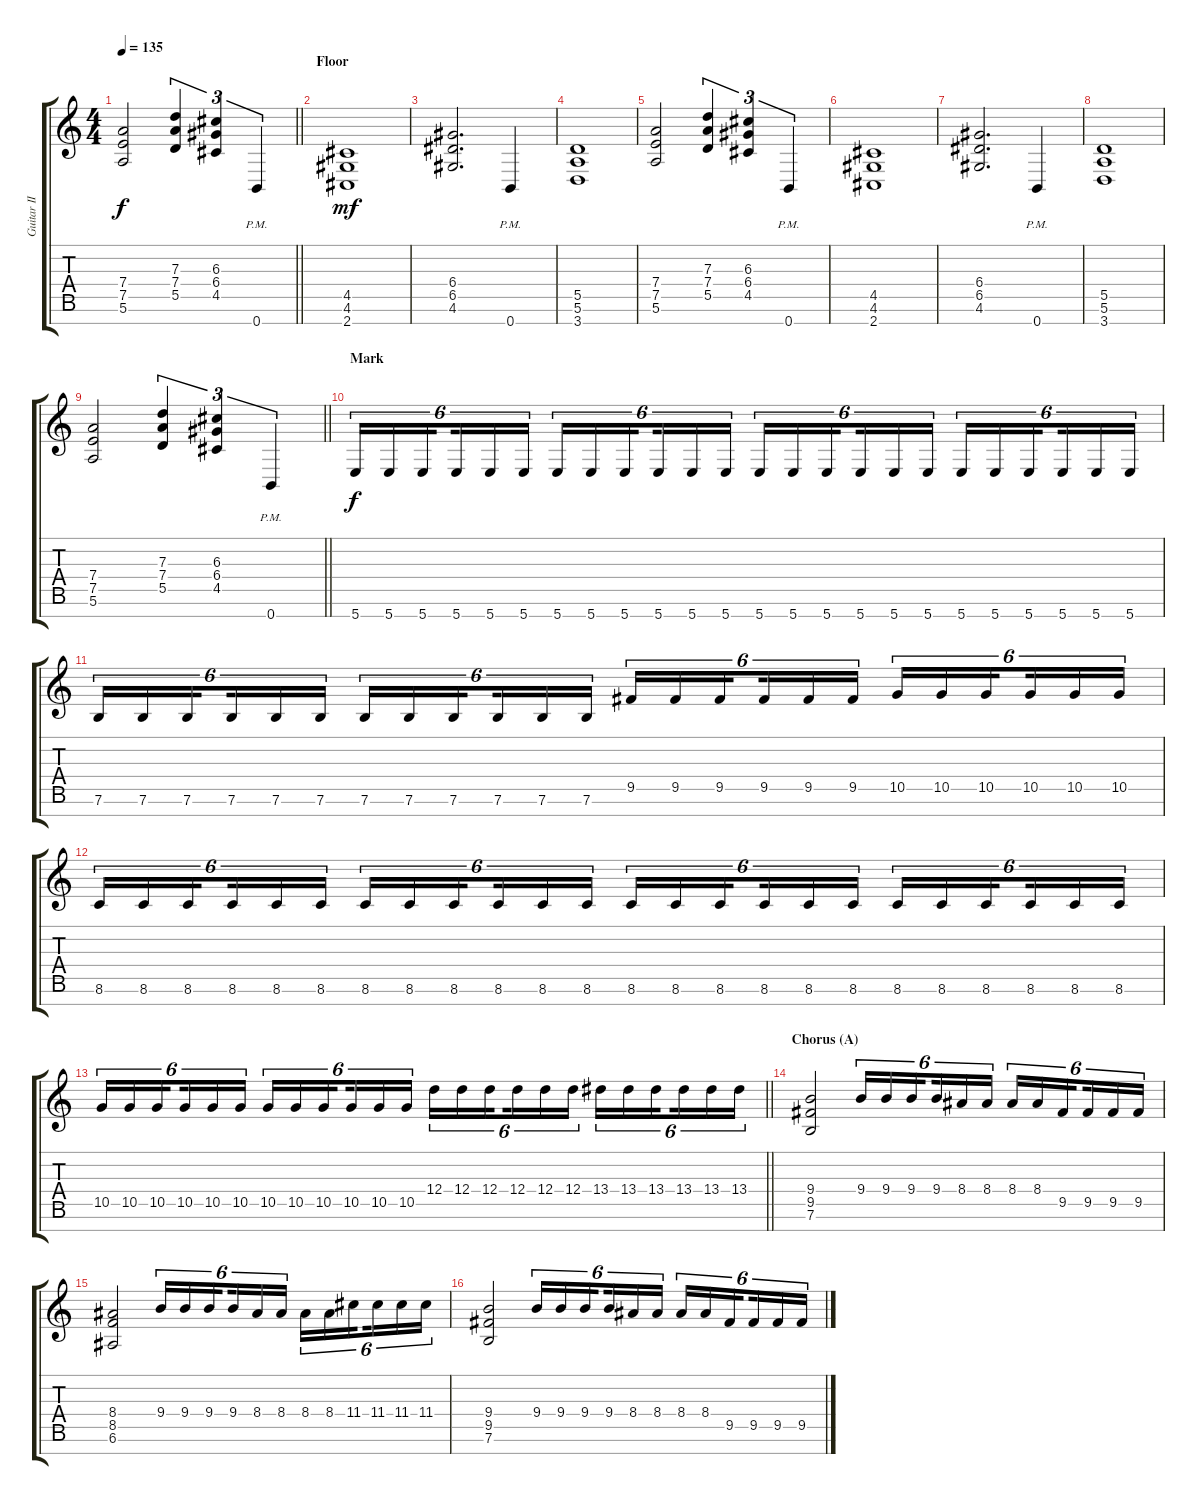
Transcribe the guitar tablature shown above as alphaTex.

\track ("Guitar II" "Guitar II") {instrument distortionguitar}
\staff {score tabs}
\tuning (E4 B3 G3 D3 A2 E2 B1) {hide}
\ts (4 4)
\tempo 135
\clef g2
\barLineRight lightlight
\ks c
(7.4 7.5 5.6).2{dy f} (7.3 7.4 5.5).4{tu (3 2)} (6.3 6.4 4.5).4{tu (3 2)} 0.7{pm}.4{tu (3 2)} |
\section ("" "Floor")
(4.5 4.6 2.7).1{dy mf} |
(6.4 6.5 4.6).2{d} 0.7{pm}.4 |
(5.5 5.6 3.7).1 |
(7.4 7.5 5.6).2 (7.3 7.4 5.5).4{tu (3 2)} (6.3 6.4 4.5).4{tu (3 2)} 0.7{pm}.4{tu (3 2)} |
(4.5 4.6 2.7).1 |
(6.4 6.5 4.6).2{d} 0.7{pm}.4 |
(5.5 5.6 3.7).1 |
\barLineRight lightlight
(7.4 7.5 5.6).2 (7.3 7.4 5.5).4{tu (3 2)} (6.3 6.4 4.5).4{tu (3 2)} 0.7{pm}.4{tu (3 2)} |
\section ("" "Mark")
5.7.16{tu (6 4) dy f} 5.7.16{tu (6 4)} 5.7.16{tu (6 4) beam splitsecondary} 5.7.16{tu (6 4)} 5.7.16{tu (6 4)} 5.7.16{tu (6 4)} 5.7.16{tu (6 4)} 5.7.16{tu (6 4)} 5.7.16{tu (6 4) beam splitsecondary} 5.7.16{tu (6 4)} 5.7.16{tu (6 4)} 5.7.16{tu (6 4)} 5.7.16{tu (6 4)} 5.7.16{tu (6 4)} 5.7.16{tu (6 4) beam splitsecondary} 5.7.16{tu (6 4)} 5.7.16{tu (6 4)} 5.7.16{tu (6 4)} 5.7.16{tu (6 4)} 5.7.16{tu (6 4)} 5.7.16{tu (6 4) beam splitsecondary} 5.7.16{tu (6 4)} 5.7.16{tu (6 4)} 5.7.16{tu (6 4)} |
7.6.16{tu (6 4)} 7.6.16{tu (6 4)} 7.6.16{tu (6 4) beam splitsecondary} 7.6.16{tu (6 4)} 7.6.16{tu (6 4)} 7.6.16{tu (6 4)} 7.6.16{tu (6 4)} 7.6.16{tu (6 4)} 7.6.16{tu (6 4) beam splitsecondary} 7.6.16{tu (6 4)} 7.6.16{tu (6 4)} 7.6.16{tu (6 4)} 9.5.16{tu (6 4)} 9.5.16{tu (6 4)} 9.5.16{tu (6 4) beam splitsecondary} 9.5.16{tu (6 4)} 9.5.16{tu (6 4)} 9.5.16{tu (6 4)} 10.5.16{tu (6 4)} 10.5.16{tu (6 4)} 10.5.16{tu (6 4) beam splitsecondary} 10.5.16{tu (6 4)} 10.5.16{tu (6 4)} 10.5.16{tu (6 4)} |
8.6.16{tu (6 4)} 8.6.16{tu (6 4)} 8.6.16{tu (6 4) beam splitsecondary} 8.6.16{tu (6 4)} 8.6.16{tu (6 4)} 8.6.16{tu (6 4)} 8.6.16{tu (6 4)} 8.6.16{tu (6 4)} 8.6.16{tu (6 4) beam splitsecondary} 8.6.16{tu (6 4)} 8.6.16{tu (6 4)} 8.6.16{tu (6 4)} 8.6.16{tu (6 4)} 8.6.16{tu (6 4)} 8.6.16{tu (6 4) beam splitsecondary} 8.6.16{tu (6 4)} 8.6.16{tu (6 4)} 8.6.16{tu (6 4)} 8.6.16{tu (6 4)} 8.6.16{tu (6 4)} 8.6.16{tu (6 4) beam splitsecondary} 8.6.16{tu (6 4)} 8.6.16{tu (6 4)} 8.6.16{tu (6 4)} |
\barLineRight lightlight
10.5.16{tu (6 4)} 10.5.16{tu (6 4)} 10.5.16{tu (6 4) beam splitsecondary} 10.5.16{tu (6 4)} 10.5.16{tu (6 4)} 10.5.16{tu (6 4)} 10.5.16{tu (6 4)} 10.5.16{tu (6 4)} 10.5.16{tu (6 4) beam splitsecondary} 10.5.16{tu (6 4)} 10.5.16{tu (6 4)} 10.5.16{tu (6 4)} 12.4.16{tu (6 4)} 12.4.16{tu (6 4)} 12.4.16{tu (6 4) beam splitsecondary} 12.4.16{tu (6 4)} 12.4.16{tu (6 4)} 12.4.16{tu (6 4)} 13.4.16{tu (6 4)} 13.4.16{tu (6 4)} 13.4.16{tu (6 4) beam splitsecondary} 13.4.16{tu (6 4)} 13.4.16{tu (6 4)} 13.4.16{tu (6 4)} |
\section ("" "Chorus (A)")
(9.4 9.5 7.6).2 9.4.16{tu (6 4)} 9.4.16{tu (6 4)} 9.4.16{tu (6 4) beam splitsecondary} 9.4.16{tu (6 4)} 8.4.16{tu (6 4)} 8.4.16{tu (6 4)} 8.4.16{tu (6 4)} 8.4.16{tu (6 4)} 9.5.16{tu (6 4) beam splitsecondary} 9.5.16{tu (6 4)} 9.5.16{tu (6 4)} 9.5.16{tu (6 4)} |
(8.4 8.5 6.6).2 9.4.16{tu (6 4)} 9.4.16{tu (6 4)} 9.4.16{tu (6 4) beam splitsecondary} 9.4.16{tu (6 4)} 8.4.16{tu (6 4)} 8.4.16{tu (6 4)} 8.4.16{tu (6 4)} 8.4.16{tu (6 4)} 11.4.16{tu (6 4) beam splitsecondary} 11.4.16{tu (6 4)} 11.4.16{tu (6 4)} 11.4.16{tu (6 4)} |
(9.4 9.5 7.6).2 9.4.16{tu (6 4)} 9.4.16{tu (6 4)} 9.4.16{tu (6 4) beam splitsecondary} 9.4.16{tu (6 4)} 8.4.16{tu (6 4)} 8.4.16{tu (6 4)} 8.4.16{tu (6 4)} 8.4.16{tu (6 4)} 9.5.16{tu (6 4) beam splitsecondary} 9.5.16{tu (6 4)} 9.5.16{tu (6 4)} 9.5.16{tu (6 4)}
